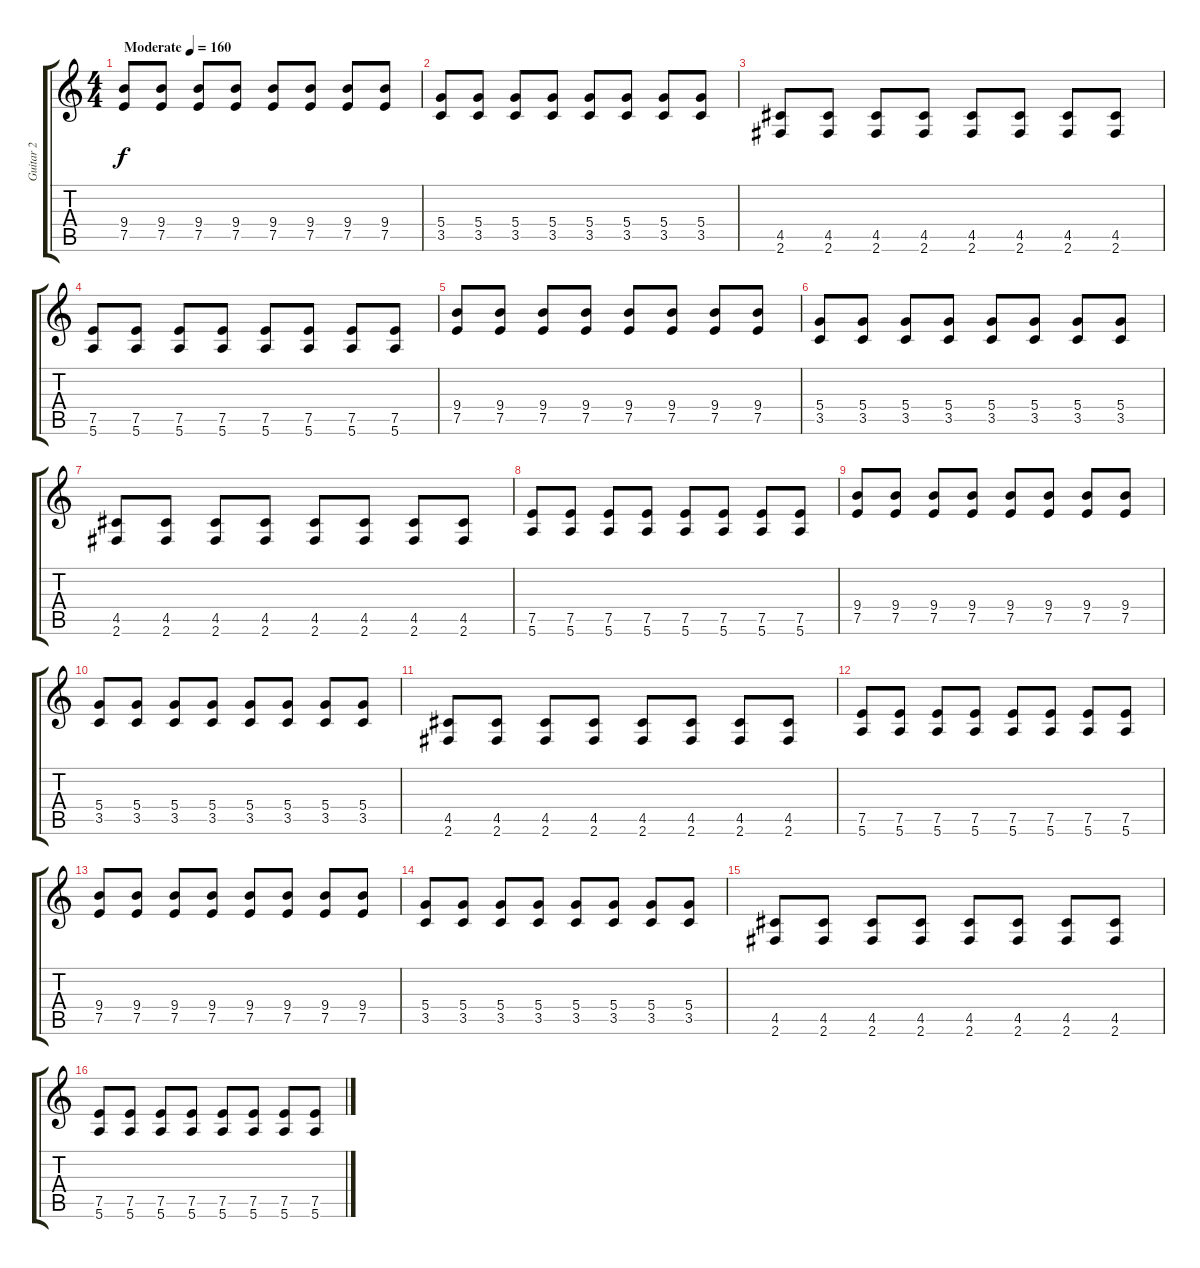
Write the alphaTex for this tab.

\track ("Guitar 2" "Guitar 2") {instrument distortionguitar}
\staff {score tabs}
\tuning (E4 B3 G3 D3 A2 E2) {hide}
\ts (4 4)
\tempo (160 "Moderate")
\clef g2
\ks c
(9.4 7.5).8{dy f instrument distortionguitar} (9.4 7.5).8 (9.4 7.5).8 (9.4 7.5).8 (9.4 7.5).8 (9.4 7.5).8 (9.4 7.5).8 (9.4 7.5).8 |
(5.4 3.5).8 (5.4 3.5).8 (5.4 3.5).8 (5.4 3.5).8 (5.4 3.5).8 (5.4 3.5).8 (5.4 3.5).8 (5.4 3.5).8 |
(4.5 2.6).8 (4.5 2.6).8 (4.5 2.6).8 (4.5 2.6).8 (4.5 2.6).8 (4.5 2.6).8 (4.5 2.6).8 (4.5 2.6).8 |
(7.5 5.6).8 (7.5 5.6).8 (7.5 5.6).8 (7.5 5.6).8 (7.5 5.6).8 (7.5 5.6).8 (7.5 5.6).8 (7.5 5.6).8 |
(9.4 7.5).8 (9.4 7.5).8 (9.4 7.5).8 (9.4 7.5).8 (9.4 7.5).8 (9.4 7.5).8 (9.4 7.5).8 (9.4 7.5).8 |
(5.4 3.5).8 (5.4 3.5).8 (5.4 3.5).8 (5.4 3.5).8 (5.4 3.5).8 (5.4 3.5).8 (5.4 3.5).8 (5.4 3.5).8 |
(4.5 2.6).8 (4.5 2.6).8 (4.5 2.6).8 (4.5 2.6).8 (4.5 2.6).8 (4.5 2.6).8 (4.5 2.6).8 (4.5 2.6).8 |
(7.5 5.6).8 (7.5 5.6).8 (7.5 5.6).8 (7.5 5.6).8 (7.5 5.6).8 (7.5 5.6).8 (7.5 5.6).8 (7.5 5.6).8 |
(9.4 7.5).8 (9.4 7.5).8 (9.4 7.5).8 (9.4 7.5).8 (9.4 7.5).8 (9.4 7.5).8 (9.4 7.5).8 (9.4 7.5).8 |
(5.4 3.5).8 (5.4 3.5).8 (5.4 3.5).8 (5.4 3.5).8 (5.4 3.5).8 (5.4 3.5).8 (5.4 3.5).8 (5.4 3.5).8 |
(4.5 2.6).8 (4.5 2.6).8 (4.5 2.6).8 (4.5 2.6).8 (4.5 2.6).8 (4.5 2.6).8 (4.5 2.6).8 (4.5 2.6).8 |
(7.5 5.6).8 (7.5 5.6).8 (7.5 5.6).8 (7.5 5.6).8 (7.5 5.6).8 (7.5 5.6).8 (7.5 5.6).8 (7.5 5.6).8 |
(9.4 7.5).8 (9.4 7.5).8 (9.4 7.5).8 (9.4 7.5).8 (9.4 7.5).8 (9.4 7.5).8 (9.4 7.5).8 (9.4 7.5).8 |
(5.4 3.5).8 (5.4 3.5).8 (5.4 3.5).8 (5.4 3.5).8 (5.4 3.5).8 (5.4 3.5).8 (5.4 3.5).8 (5.4 3.5).8 |
(4.5 2.6).8 (4.5 2.6).8 (4.5 2.6).8 (4.5 2.6).8 (4.5 2.6).8 (4.5 2.6).8 (4.5 2.6).8 (4.5 2.6).8 |
(7.5 5.6).8 (7.5 5.6).8 (7.5 5.6).8 (7.5 5.6).8 (7.5 5.6).8 (7.5 5.6).8 (7.5 5.6).8 (7.5 5.6).8
